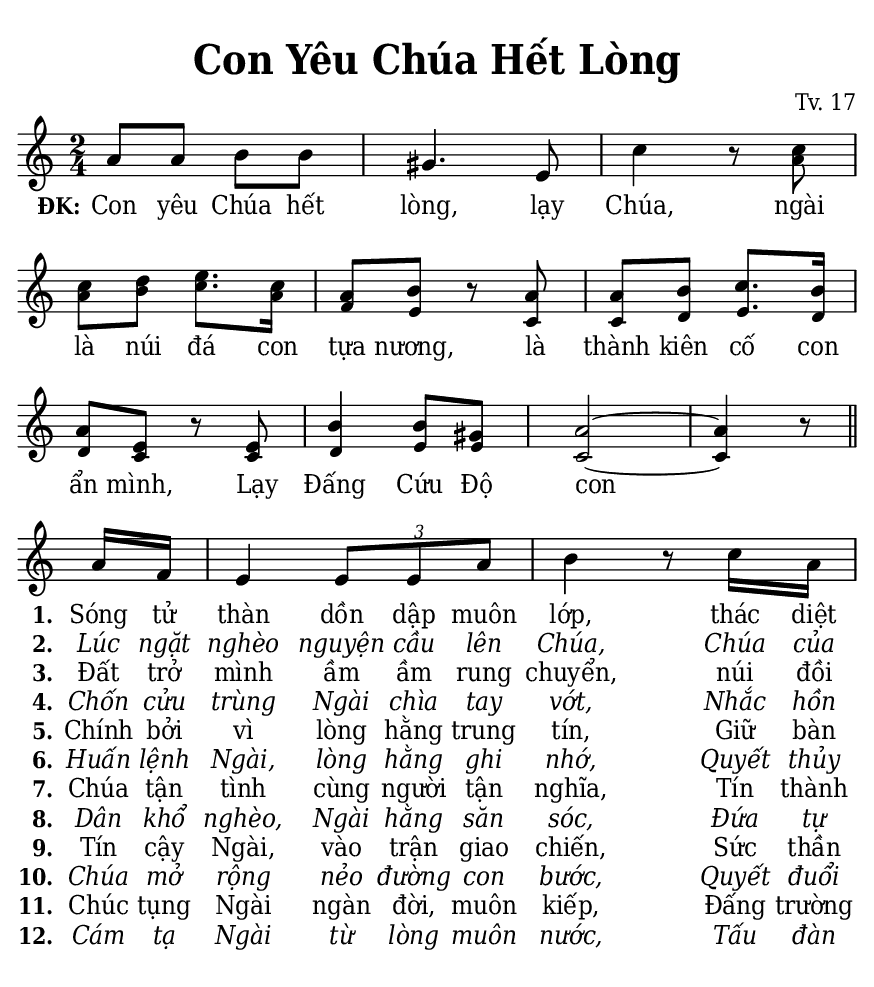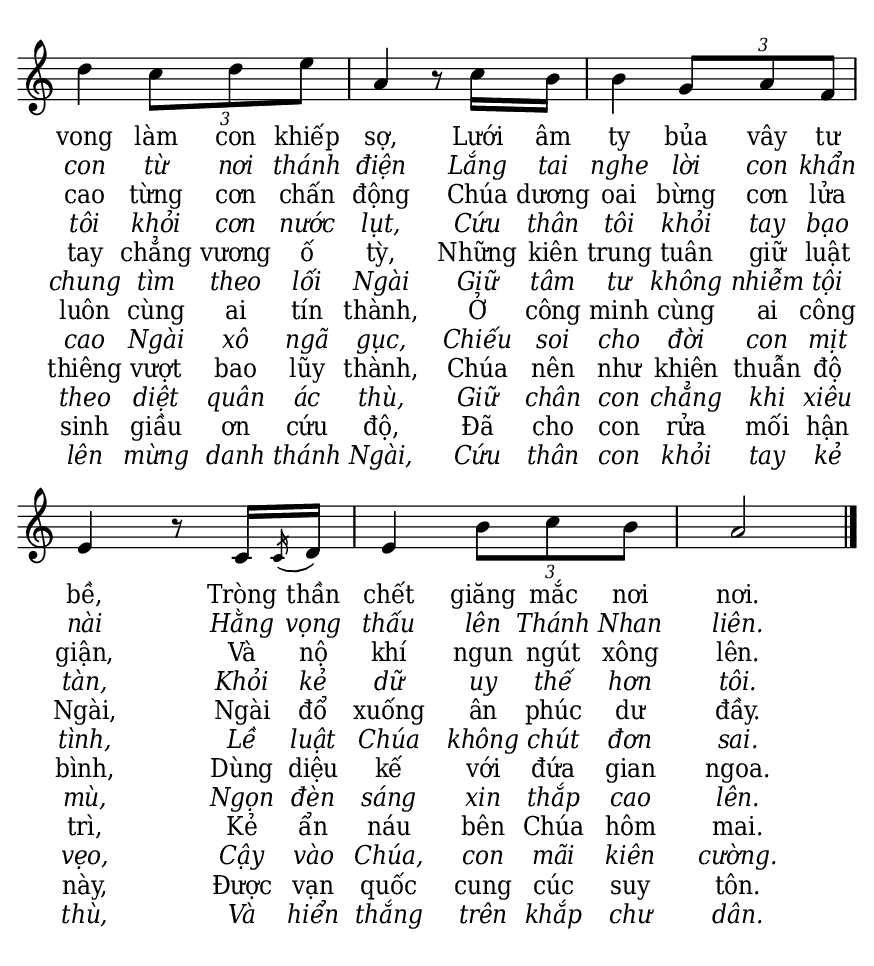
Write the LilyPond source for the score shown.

% Cài đặt chung\
\version "2.22.1"
\include "english.ly"

\header {
  title = \markup { \fontsize #1 "Con Yêu Chúa Hết Lòng" }
  composer = "Tv. 17"
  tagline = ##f
}

% Nhạc phiên khúc
nhacPhienKhucSop = \relative c'' {
  a8 a b b |
  gs4. e8 |
  c'4 r8 c | \break
  c d e8. c16 |
  a8 b r a |
  a b c8. b16 |
  a8 e r e |
  b'4 b8 gs |
  a2 ~ |
  a4 r8 \bar "||" \break
  
  a16 f |
  e4 \tuplet 3/2 { e8 e a } |
  b4 r8 c16 a |
  d4 \tuplet 3/2 { c8 d e } |
  a,4 r8 c16 b |
  b4 \tuplet 3/2 { g8 a f } |
  e4 r8 c16 \slashedGrace { c16 ( } d) |
  e4 \tuplet 3/2 { b'8 c b } |
  a2 \bar "|."
}

nhacPhienKhucAlto = \relative c'' {
  a8 a b b |
  gs4. e8 |
  c'4 r8 a |
  a b c8. a16 |
  f8 e r c |
  c d e8. d16 |
  d8 c r c |
  d4 e8 e |
  c2 ~ |
  c4 r8
}

% Lời phiên khúc
loiPhienKhucSop = \lyrics {
  \set stanza = "ĐK:"
  Con yêu Chúa hết lòng,
  lạy Chúa, ngài là núi đá con tựa nương,
  là thành kiên cố con ẩn mình,
  Lạy Đấng Cứu Độ con
  <<
    {
      \set stanza = "1."
      Sóng tử thàn dồn dập muôn lớp,
      thác diệt vong làm con khiếp sợ,
      Lưới âm ty bủa vây tư bề,
      Tròng thần chết giăng mắc nơi nơi.
    }
    \new Lyrics {
	    \set associatedVoice = "beSop"
	    \set stanza = "2."
      \override Lyrics.LyricText.font-shape = #'italic
	    Lúc ngặt nghèo nguyện cầu lên Chúa,
	    Chúa của con từ nơi thánh điện
	    Lắng tai nghe lời con khẩn nài
	    Hằng vọng thấu lên Thánh Nhan liên.
    }
    \new Lyrics {
	    \set associatedVoice = "beSop"
	    \set stanza = "3."
	    Đất trở mình ầm ầm rung chuyển,
	    núi đồi cao từng cơn chấn động
	    Chúa dương oai bừng cơn lửa giận,
	    Và nộ khí ngun ngút xông lên.
    }
    \new Lyrics {
	    \set associatedVoice = "beSop"
	    \set stanza = "4."
      \override Lyrics.LyricText.font-shape = #'italic
	    Chốn cửu trùng Ngài chìa tay vớt,
	    Nhắc hồn tôi khỏi cơn nước lụt,
	    Cứu thân tôi khỏi tay bạo tàn,
	    Khỏi kẻ dữ uy thế hơn tôi.
    }
    \new Lyrics {
	    \set associatedVoice = "beSop"
	    \set stanza = "5."
	    Chính bởi vì lòng hằng trung tín,
	    Giữ bàn tay chẳng vương ố tỳ,
	    Những kiên trung tuân giữ luật Ngài,
	    Ngài đổ xuống ân phúc dư đầy.
    }
    \new Lyrics {
	    \set associatedVoice = "beSop"
	    \set stanza = "6."
      \override Lyrics.LyricText.font-shape = #'italic
	    Huấn lệnh Ngài, lòng hằng ghi nhớ,
	    Quyết thủy chung tìm theo lối Ngài
	    Giữ tâm tư không nhiễm tội tình,
	    Lề luật Chúa không chút đơn sai.
    }
    \new Lyrics {
	    \set associatedVoice = "beSop"
	    \set stanza = "7."
	    Chúa tận tình cùng người tận nghĩa,
	    Tín thành luôn cùng ai tín thành,
	    Ở công minh cùng ai công bình,
	    Dùng diệu kế với đứa gian ngoa.
    }
    \new Lyrics {
	    \set associatedVoice = "beSop"
	    \set stanza = "8."
      \override Lyrics.LyricText.font-shape = #'italic
	    Dân khổ nghèo, Ngài hằng săn sóc,
	    Đứa tự cao Ngài xô ngã gục,
	    Chiếu soi cho đời con mịt mù,
	    Ngọn đèn sáng xin thắp cao lên.
    }
    \new Lyrics {
	    \set associatedVoice = "beSop"
	    \set stanza = "9."
	    Tín cậy Ngài, vào trận giao chiến,
	    Sức thần thiêng vượt bao lũy thành,
	    Chúa nên như khiên thuẫn độ trì,
	    Kẻ ẩn náu bên Chúa hôm mai.
    }
    \new Lyrics {
	    \set associatedVoice = "beSop"
	    \set stanza = "10."
      \override Lyrics.LyricText.font-shape = #'italic
	    Chúa mở rộng nẻo đường con bước,
	    Quyết đuổi theo diệt quân ác thù,
	    Giữ chân con chẳng khi xiêu vẹo,
	    Cậy vào Chúa, con mãi kiên cường.
    }
    \new Lyrics {
	    \set associatedVoice = "beSop"
	    \set stanza = "11."
	    Chúc tụng Ngài ngàn đời, muôn kiếp,
	    Đấng trường sinh giầu ơn cứu độ,
	    Đã cho con rửa mối hận này,
	    Được vạn quốc cung cúc suy tôn.
    }
    \new Lyrics {
	    \set associatedVoice = "beSop"
	    \set stanza = "12."
      \override Lyrics.LyricText.font-shape = #'italic
	    Cám tạ Ngài từ lòng muôn nước,
	    Tấu đàn lên mừng danh thánh Ngài,
	    Cứu thân con khỏi tay kẻ thù,
	    Và hiển thắng trên khắp chư dân.
    }
  >>
}

% Dàn trang
\paper {
  #(set-paper-size "a5")
  top-margin = 10\mm
  bottom-margin = 3\mm
  left-margin = 3\mm
  right-margin = 3\mm
  indent = #0
  #(define fonts
	 (make-pango-font-tree "Deja Vu Serif Condensed"
	 		       "Deja Vu Serif Condensed"
			       "Deja Vu Serif Condensed"
			       (/ 20 20)))
  print-page-number = ##f
  page-count = #2
  ragged-bottom = ##t
  system-system-spacing = #'((basic-distance . 0.1) (padding . 3))
}

TongNhip = {
  \key c \major \time 2/4
  \set Timing.beamExceptions = #'()
  \set Timing.baseMoment = #(ly:make-moment 1/4)
}

% Đổi kích thước nốt cho bè phụ
notBePhu =
#(define-music-function (font-size music) (number? ly:music?)
   (for-some-music
     (lambda (m)
       (if (music-is-of-type? m 'rhythmic-event)
           (begin
             (set! (ly:music-property m 'tweaks)
                   (cons `(font-size . ,font-size)
                         (ly:music-property m 'tweaks)))
             #t)
           #f))
     music)
   music)

\score {
  \new ChoirStaff <<
    \new Staff \with {
        \consists "Merge_rests_engraver"
        printPartCombineTexts = ##f
      }
      <<
      \new Voice \TongNhip \partCombine 
        \nhacPhienKhucSop
        \notBePhu -1 { \nhacPhienKhucAlto }
      \new NullVoice = beSop \nhacPhienKhucSop
      \new Lyrics \lyricsto beSop \loiPhienKhucSop
      >>
  >>
  \layout {
    \override Lyrics.LyricSpace.minimum-distance = #0.8
    \override Score.BarNumber.break-visibility = ##(#f #f #f)
    \override Score.SpacingSpanner.uniform-stretching = ##t
  } 
}
